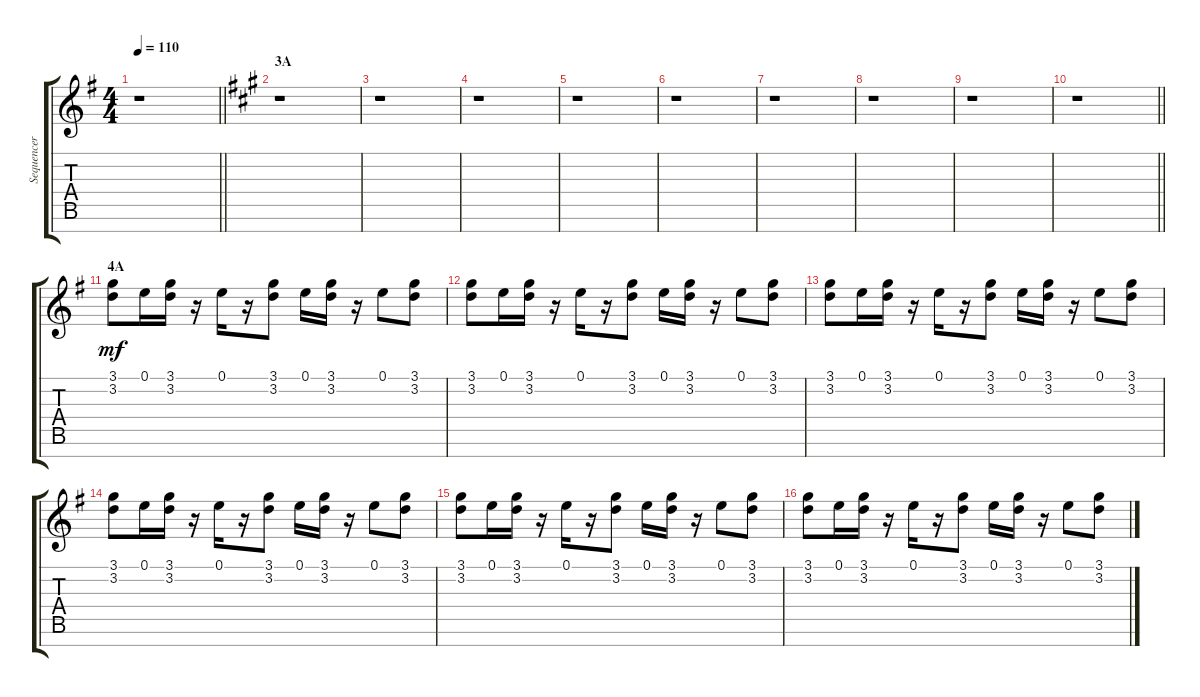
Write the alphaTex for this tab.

\track ("Sequencer" "Sequencer") {instrument lead3calliope}
\staff {score tabs}
\tuning (E5 B4 G4 D4 A3 E3 B2) {hide}
\ts (4 4)
\tempo 110
\clef g2
\barLineRight lightlight
\ks g
r.1{dy f} |
\section ("" "3A")
\ks a
r.1 |
r.1 |
r.1 |
r.1 |
r.1 |
r.1 |
r.1 |
r.1 |
\barLineRight lightlight
r.1 |
\section ("" "4A")
\ks g
(3.1 3.2).8{dy mf} 0.1.16 (3.1 3.2).16 r.16 0.1.16 r.16 (3.1 3.2).8 0.1.16 (3.1 3.2).16 r.16 0.1.8 (3.1 3.2).8 |
(3.1 3.2).8 0.1.16 (3.1 3.2).16 r.16 0.1.16 r.16 (3.1 3.2).8 0.1.16 (3.1 3.2).16 r.16 0.1.8 (3.1 3.2).8 |
(3.1 3.2).8 0.1.16 (3.1 3.2).16 r.16 0.1.16 r.16 (3.1 3.2).8 0.1.16 (3.1 3.2).16 r.16 0.1.8 (3.1 3.2).8 |
(3.1 3.2).8 0.1.16 (3.1 3.2).16 r.16 0.1.16 r.16 (3.1 3.2).8 0.1.16 (3.1 3.2).16 r.16 0.1.8 (3.1 3.2).8 |
(3.1 3.2).8 0.1.16 (3.1 3.2).16 r.16 0.1.16 r.16 (3.1 3.2).8 0.1.16 (3.1 3.2).16 r.16 0.1.8 (3.1 3.2).8 |
(3.1 3.2).8 0.1.16 (3.1 3.2).16 r.16 0.1.16 r.16 (3.1 3.2).8 0.1.16 (3.1 3.2).16 r.16 0.1.8 (3.1 3.2).8
